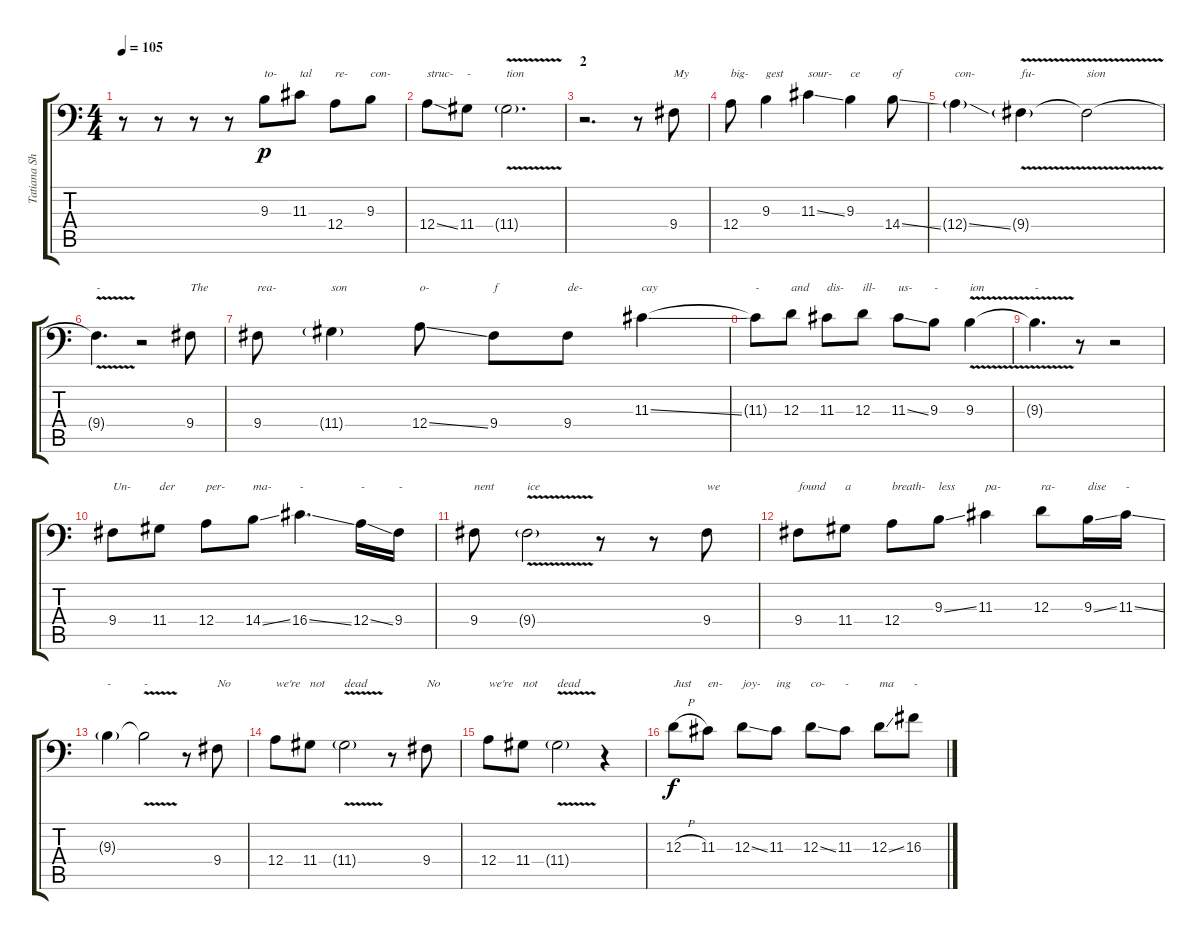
\track ("Tatiana Shmailyuk" "Tatiana Sh") {instrument lead6voice}
\staff {score tabs}
\tuning (B3 Gb3 D3 A2 E2 A1) {hide}
\ts (4 4)
\tempo 105
\clef f4
\ks c
r.8{dy p} r.8 r.8 r.8 9.3.8{txt "to-"} 11.3.8{txt "tal"} 12.4.8{txt "re-"} 9.3.8{txt "con-"} |
12.4{ss}.8{txt "struc-"} 11.4.8{txt "-"} 11.4{v g}.2{d txt "tion"} |
\section ("" "2")
r.2{d} r.8 9.4.8{txt "My"} |
12.4.8{txt "big-"} 9.3.4{txt "gest"} 11.3{ss}.4{txt "sour-"} 9.3.4{txt "ce"} 14.4{ss}.8{txt "of"} |
12.4{ss g}.4{txt "con-"} 9.4{v g}.4{txt "fu-"} 9.4{v t}.2{txt "sion"} |
9.4{v t}.4{d txt "-"} r.2 9.4.8{txt "The"} |
9.4.8{txt "rea-"} 11.4{g}.4{txt "son"} 12.4{ss}.8{txt "o-"} 9.4.8{txt "f"} 9.4.8{txt "de-"} 11.3{ss}.4{txt "cay"} |
11.3{t}.8{txt "-"} 12.3.8{txt "and"} 11.3.8{txt "dis-"} 12.3.8{txt "ill-"} 11.3{ss}.8{txt "us-"} 9.3.8{txt "-"} 9.3{v}.4{txt "ion"} |
9.3{v t}.4{d txt "-"} r.8 r.2 |
9.4.8{txt "Un-"} 11.4.8{txt "der"} 12.4.8{txt "per-"} 14.4{ss}.8{txt "ma-"} 16.4{ss}.4{d txt "-"} 12.4{ss}.16{txt "-"} 9.4.16{txt "-"} |
9.4.8{txt "nent"} 9.4{v g}.2{txt "ice"} r.8 r.8 9.4.8{txt "we"} |
9.4.8{txt "found"} 11.4.8{txt "a"} 12.4.8{txt "breath-"} 9.3{ss}.8{txt "less"} 11.3.4{txt "pa-"} 12.3.8{txt "ra-"} 9.3{ss}.16{txt "dise"} 11.3{ss}.16{txt "-"} |
9.3{g}.4{txt "-"} 9.3{v t}.2{txt "-"} r.8 9.4.8{txt "No"} |
12.4.8{txt "we're"} 11.4.8{txt "not"} 11.4{v g}.2{txt "dead"} r.8 9.4.8{txt "No"} |
12.4.8{txt "we're"} 11.4.8{txt "not"} 11.4{v g}.2{txt "dead"} r.4 |
12.3{h}.8{txt "Just" dy f} 11.3.8{txt "en-"} 12.3{ss}.8{txt "joy-"} 11.3.8{txt "ing"} 12.3{ss}.8{txt "co-"} 11.3.8{txt "-"} 12.3{ss}.8{txt "ma"} 16.3.8{txt "-"}
